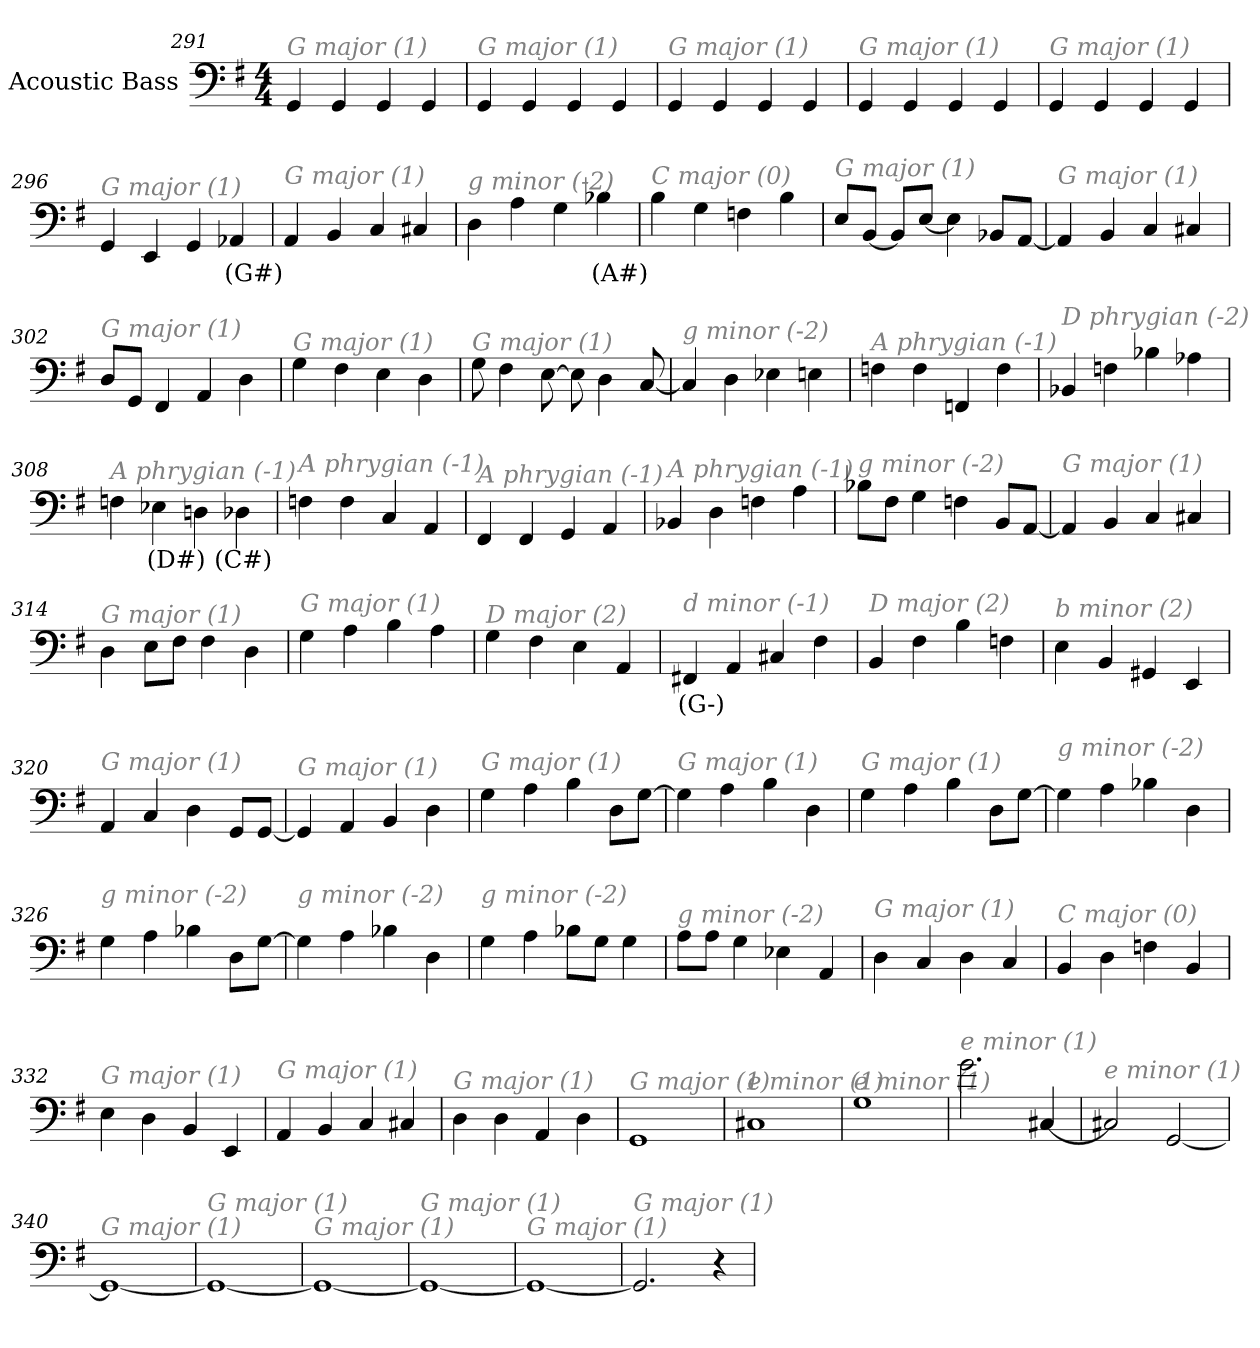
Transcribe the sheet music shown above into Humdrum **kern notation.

**kern	**text
*part1	*part1
*staff1	*staff1
*I"Acoustic Bass	*
*clefF4	*
*ITrd7c12	*
*k[f#]	*
*G:	*
*M4/4	*
=291	=291
!LO:TX:i:color=#808080:t=G major (1)	!
4GGG	.
4GGG	.
4GGG	.
4GGG	.
=292	=292
!LO:TX:i:color=#808080:t=G major (1)	!
4GGG	.
4GGG	.
4GGG	.
4GGG	.
=293	=293
!LO:TX:i:color=#808080:t=G major (1)	!
4GGG	.
4GGG	.
4GGG	.
4GGG	.
=294	=294
!LO:TX:i:color=#808080:t=G major (1)	!
4GGG	.
4GGG	.
4GGG	.
4GGG	.
=295	=295
!LO:TX:i:color=#808080:t=G major (1)	!
4GGG	.
4GGG	.
4GGG	.
4GGG	.
=296	=296
!LO:TX:i:color=#808080:t=G major (1)	!
4GGG	.
4EEE	.
4GGG	.
4AAA-Xi	(G#)
=297	=297
!LO:TX:i:color=#808080:t=G major (1)	!
4AAA	.
4BBB	.
4CC	.
4CC#X	.
=298	=298
!LO:TX:i:color=#808080:t=g minor (-2)	!
4DD	.
4AA	.
4GG	.
4BB-Xi	(A#)
=299	=299
!LO:TX:i:color=#808080:t=C major (0)	!
4BB	.
4GG	.
4FFn	.
4BB	.
=300	=300
!LO:TX:i:color=#808080:t=G major (1)	!
8EEL	.
[8BBBJ	.
8BBBL]	.
[8EEJ	.
4EE]	.
8BBB-XL	.
[8AAAJ	.
=301	=301
!LO:TX:i:color=#808080:t=G major (1)	!
4AAA]	.
4BBB	.
4CC	.
4CC#X	.
=302	=302
!LO:TX:i:color=#808080:t=G major (1)	!
8DDL	.
8GGGJ	.
4FFF#	.
4AAA	.
4DD	.
=303	=303
!LO:TX:i:color=#808080:t=G major (1)	!
4GG	.
4FF#	.
4EE	.
4DD	.
=304	=304
!LO:TX:i:color=#808080:t=G major (1)	!
8GG	.
4FF#	.
[8EE	.
8EE]	.
4DD	.
[8CC	.
=305	=305
!LO:TX:i:color=#808080:t=g minor (-2)	!
4CC]	.
4DD	.
4EE-X	.
4EEn	.
=306	=306
!LO:TX:i:color=#808080:t=A phrygian (-1)	!
4FFn	.
4FF	.
4FFFn	.
4FF	.
=307	=307
!LO:TX:i:color=#808080:t=D phrygian (-2)	!
4BBB-X	.
4FFn	.
4BB-X	.
4AA-X	.
=308	=308
!LO:TX:i:color=#808080:t=A phrygian (-1)	!
4FFn	.
4EE-Xi	(D#)
4DDn	.
4DD-Xi	(C#)
=309	=309
!LO:TX:i:color=#808080:t=A phrygian (-1)	!
4FFn	.
4FF	.
4CC	.
4AAA	.
=310	=310
!LO:TX:i:color=#808080:t=A phrygian (-1)	!
4FFF#	.
4FFF#	.
4GGG	.
4AAA	.
=311	=311
!LO:TX:i:color=#808080:t=A phrygian (-1)	!
4BBB-X	.
4DD	.
4FFn	.
4AA	.
=312	=312
!LO:TX:i:color=#808080:t=g minor (-2)	!
8BB-XL	.
8FF#J	.
4GG	.
4FFn	.
8BBBL	.
[8AAAJ	.
=313	=313
!LO:TX:i:color=#808080:t=G major (1)	!
4AAA]	.
4BBB	.
4CC	.
4CC#X	.
=314	=314
!LO:TX:i:color=#808080:t=G major (1)	!
4DD	.
8EEL	.
8FF#J	.
4FF#	.
4DD	.
=315	=315
!LO:TX:i:color=#808080:t=G major (1)	!
4GG	.
4AA	.
4BB	.
4AA	.
=316	=316
!LO:TX:i:color=#808080:t=D major (2)	!
4GG	.
4FF#	.
4EE	.
4AAA	.
=317	=317
!LO:TX:i:color=#808080:t=d minor (-1)	!
4FFF#Xi	(G-)
4AAA	.
4CC#X	.
4FF#	.
=318	=318
!LO:TX:i:color=#808080:t=D major (2)	!
4BBB	.
4FF#	.
4BB	.
4FFn	.
=319	=319
!LO:TX:i:color=#808080:t=b minor (2)	!
4EE	.
4BBB	.
4GGG#X	.
4EEE	.
=320	=320
!LO:TX:i:color=#808080:t=G major (1)	!
4AAA	.
4CC	.
4DD	.
8GGGL	.
[8GGGJ	.
=321	=321
!LO:TX:i:color=#808080:t=G major (1)	!
4GGG]	.
4AAA	.
4BBB	.
4DD	.
=322	=322
!LO:TX:i:color=#808080:t=G major (1)	!
4GG	.
4AA	.
4BB	.
8DDL	.
[8GGJ	.
=323	=323
!LO:TX:i:color=#808080:t=G major (1)	!
4GG]	.
4AA	.
4BB	.
4DD	.
=324	=324
!LO:TX:i:color=#808080:t=G major (1)	!
4GG	.
4AA	.
4BB	.
8DDL	.
[8GGJ	.
=325	=325
!LO:TX:i:color=#808080:t=g minor (-2)	!
4GG]	.
4AA	.
4BB-X	.
4DD	.
=326	=326
!LO:TX:i:color=#808080:t=g minor (-2)	!
4GG	.
4AA	.
4BB-X	.
8DDL	.
[8GGJ	.
=327	=327
!LO:TX:i:color=#808080:t=g minor (-2)	!
4GG]	.
4AA	.
4BB-X	.
4DD	.
=328	=328
!LO:TX:i:color=#808080:t=g minor (-2)	!
4GG	.
4AA	.
8BB-XL	.
8GGJ	.
4GG	.
=329	=329
!LO:TX:i:color=#808080:t=g minor (-2)	!
8AAL	.
8AAJ	.
4GG	.
4EE-X	.
4AAA	.
=330	=330
!LO:TX:i:color=#808080:t=G major (1)	!
4DD	.
4CC	.
4DD	.
4CC	.
=331	=331
!LO:TX:i:color=#808080:t=C major (0)	!
4BBB	.
4DD	.
4FFn	.
4BBB	.
=332	=332
!LO:TX:i:color=#808080:t=G major (1)	!
4EE	.
4DD	.
4BBB	.
4EEE	.
=333	=333
!LO:TX:i:color=#808080:t=G major (1)	!
4AAA	.
4BBB	.
4CC	.
4CC#X	.
=334	=334
!LO:TX:i:color=#808080:t=G major (1)	!
4DD	.
4DD	.
4AAA	.
4DD	.
=335	=335
!LO:TX:i:color=#808080:t=G major (1)	!
1GGG	.
=336	=336
!LO:TX:i:color=#808080:t=e minor (1)	!
1CC#X	.
=337	=337
!LO:TX:i:color=#808080:t=e minor (1)	!
1GG	.
=338	=338
!LO:TX:i:color=#808080:t=e minor (1)	!
2.G	.
[4CC#X	.
=339	=339
!LO:TX:i:color=#808080:t=e minor (1)	!
2CC#X]	.
[2GGG	.
=340	=340
!LO:TX:i:color=#808080:t=G major (1)	!
1GGG_	.
=341	=341
!LO:TX:i:color=#808080:t=G major (1)	!
1GGG_	.
=342	=342
!LO:TX:i:color=#808080:t=G major (1)	!
1GGG_	.
=343	=343
!LO:TX:i:color=#808080:t=G major (1)	!
1GGG_	.
=344	=344
!LO:TX:i:color=#808080:t=G major (1)	!
1GGG_	.
=345	=345
!LO:TX:i:color=#808080:t=G major (1)	!
2.GGG]	.
4r	.
=	=
*-	*-
